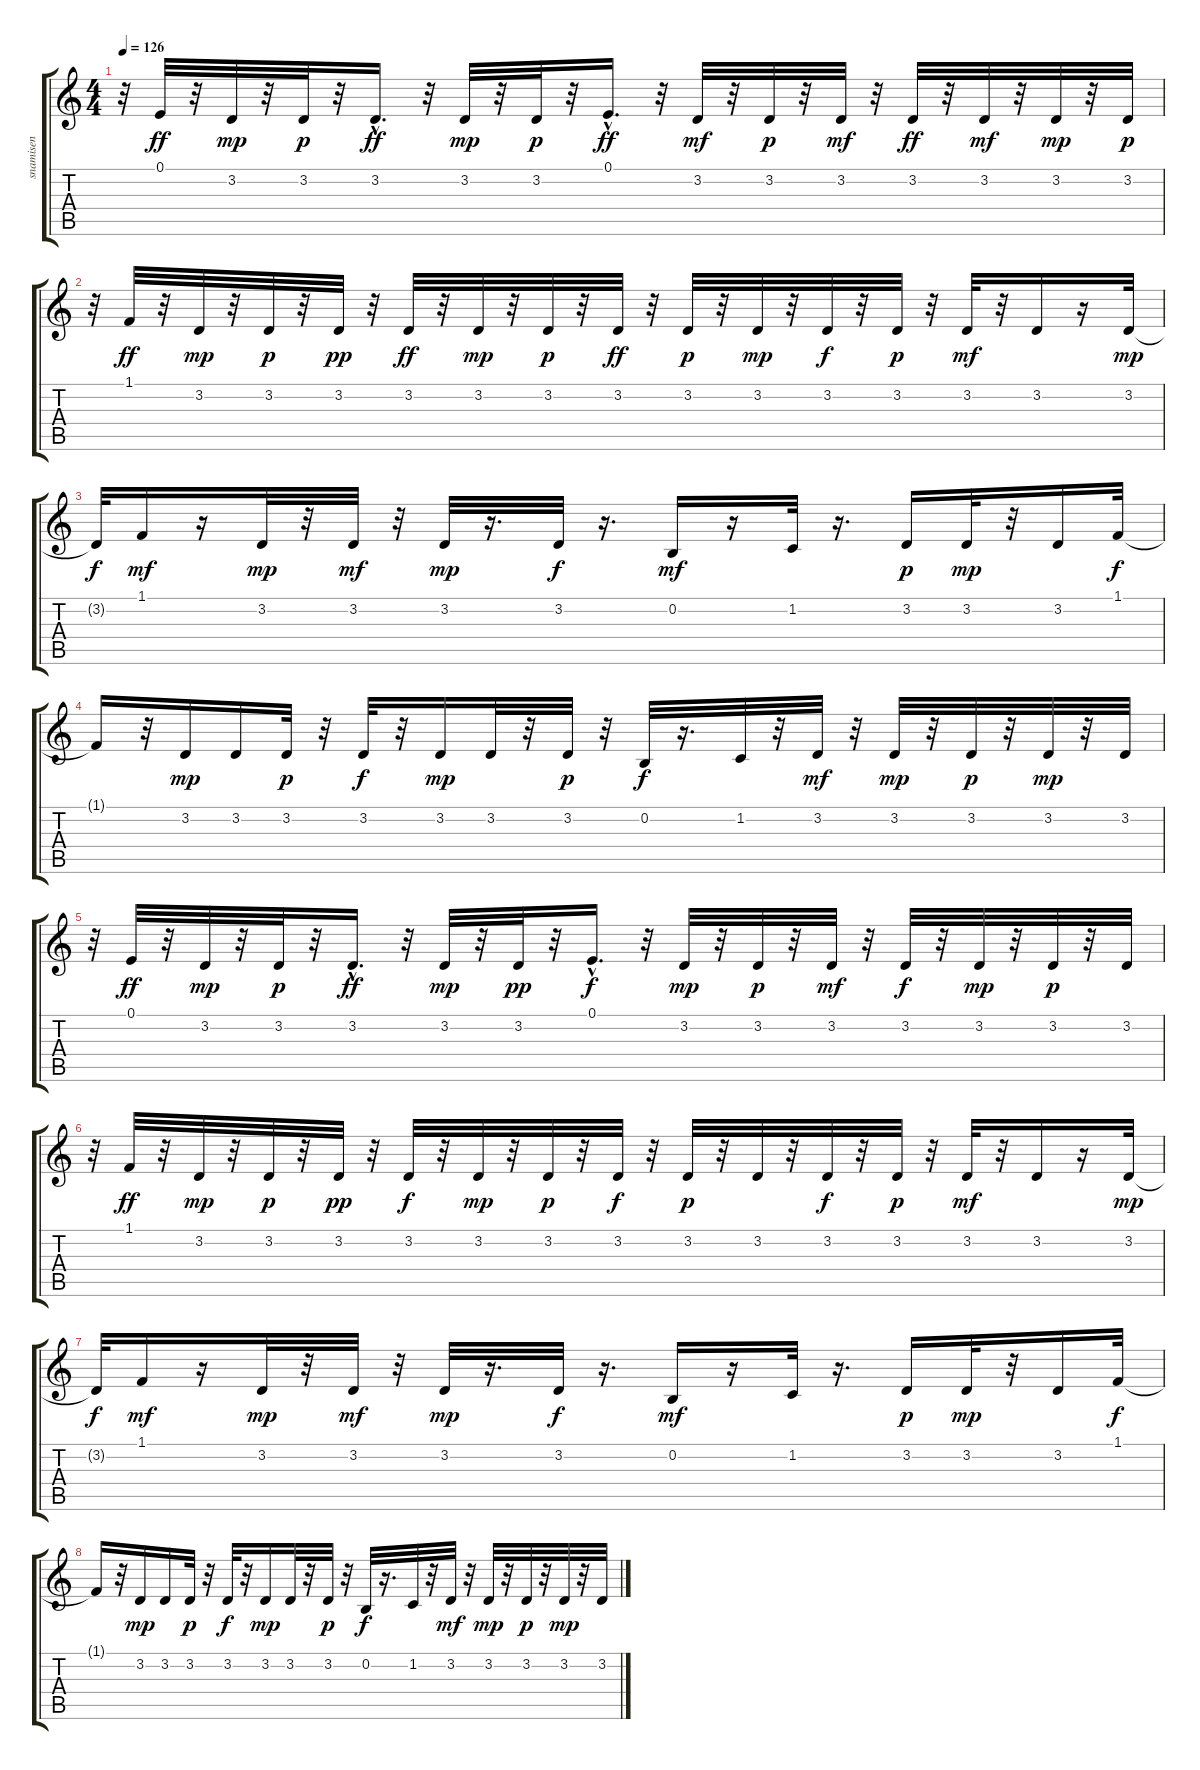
\track ("snamisen" "snamisen") {instrument shamisen}
\staff {score tabs}
\tuning (E4 B3 G3 D3 A2 E2) {hide}
\ts (4 4)
\tempo 126
\clef g2
\ks c
r.32{dy mf} 0.1.32{dy ff} r.32 3.2.32{dy mp} r.32 3.2.32{dy p} r.32 3.2{hac}.16{d dy ff} r.32 3.2.32{dy mp} r.32 3.2.32{dy p} r.32 0.1{hac}.16{d dy ff} r.32 3.2.32{dy mf} r.32 3.2.32{dy p} r.32 3.2.32{dy mf} r.32 3.2.32{dy ff} r.32 3.2.32{dy mf} r.32 3.2.32{dy mp} r.32 3.2.32{dy p} |
r.32 1.1.32{dy ff} r.32 3.2.32{dy mp} r.32 3.2.32{dy p} r.32 3.2.32{dy pp} r.32 3.2.32{dy ff} r.32 3.2.32{dy mp} r.32 3.2.32{dy p} r.32 3.2.32{dy ff} r.32 3.2.32{dy p} r.32 3.2.32{dy mp} r.32 3.2.32{dy f} r.32 3.2.32{dy p} r.32 3.2.32{dy mf} r.32 3.2.16 r.16 3.2.32{dy mp} |
3.2{t}.32{dy f} 1.1.16{dy mf} r.16 3.2.32{dy mp} r.32 3.2.32{dy mf} r.32 3.2.32{dy mp} r.16{d} 3.2.32{dy f} r.16{d} 0.2.16{dy mf} r.16 1.2.32 r.16{d} 3.2.16{dy p} 3.2.32{dy mp} r.32 3.2.16 1.1.32{dy f} |
1.1{t}.16 r.32 3.2.16{dy mp} 3.2.16 3.2.32{dy p} r.32 3.2.32{dy f} r.32 3.2.16{dy mp} 3.2.32 r.32 3.2.32{dy p} r.32 0.2.32{dy f} r.16{d} 1.2.32 r.32 3.2.32{dy mf} r.32 3.2.32{dy mp balance 1} r.32 3.2.32{dy p} r.32 3.2.32{dy mp} r.32 3.2.32 |
r.32 0.1.32{dy ff} r.32 3.2.32{dy mp} r.32 3.2.32{dy p} r.32 3.2{hac}.16{d dy ff} r.32 3.2.32{dy mp} r.32 3.2.32{dy pp} r.32 0.1{hac}.16{d dy f} r.32 3.2.32{dy mp} r.32 3.2.32{dy p} r.32 3.2.32{dy mf} r.32 3.2.32{dy f} r.32 3.2.32{dy mp} r.32 3.2.32{dy p} r.32 3.2.32 |
r.32 1.1.32{dy ff} r.32 3.2.32{dy mp} r.32 3.2.32{dy p} r.32 3.2.32{dy pp} r.32 3.2.32{dy f} r.32 3.2.32{dy mp} r.32 3.2.32{dy p} r.32 3.2.32{dy f} r.32 3.2.32{dy p} r.32 3.2.32 r.32 3.2.32{dy f} r.32 3.2.32{dy p} r.32 3.2.32{dy mf} r.32 3.2.16{balance 8} r.16 3.2.32{dy mp} |
3.2{t}.32{dy f} 1.1.16{dy mf} r.16 3.2.32{dy mp} r.32 3.2.32{dy mf} r.32 3.2.32{dy mp} r.16{d} 3.2.32{dy f} r.16{d} 0.2.16{dy mf} r.16 1.2.32 r.16{d} 3.2.16{dy p} 3.2.32{dy mp} r.32 3.2.16 1.1.32{dy f} |
1.1{t}.16 r.32 3.2.16{dy mp} 3.2.16 3.2.32{dy p} r.32 3.2.32{dy f} r.32 3.2.16{dy mp} 3.2.32 r.32 3.2.32{dy p} r.32 0.2.32{dy f} r.16{d} 1.2.32 r.32 3.2.32{dy mf} r.32 3.2.32{dy mp balance 1} r.32 3.2.32{dy p} r.32 3.2.32{dy mp} r.32 3.2.32
